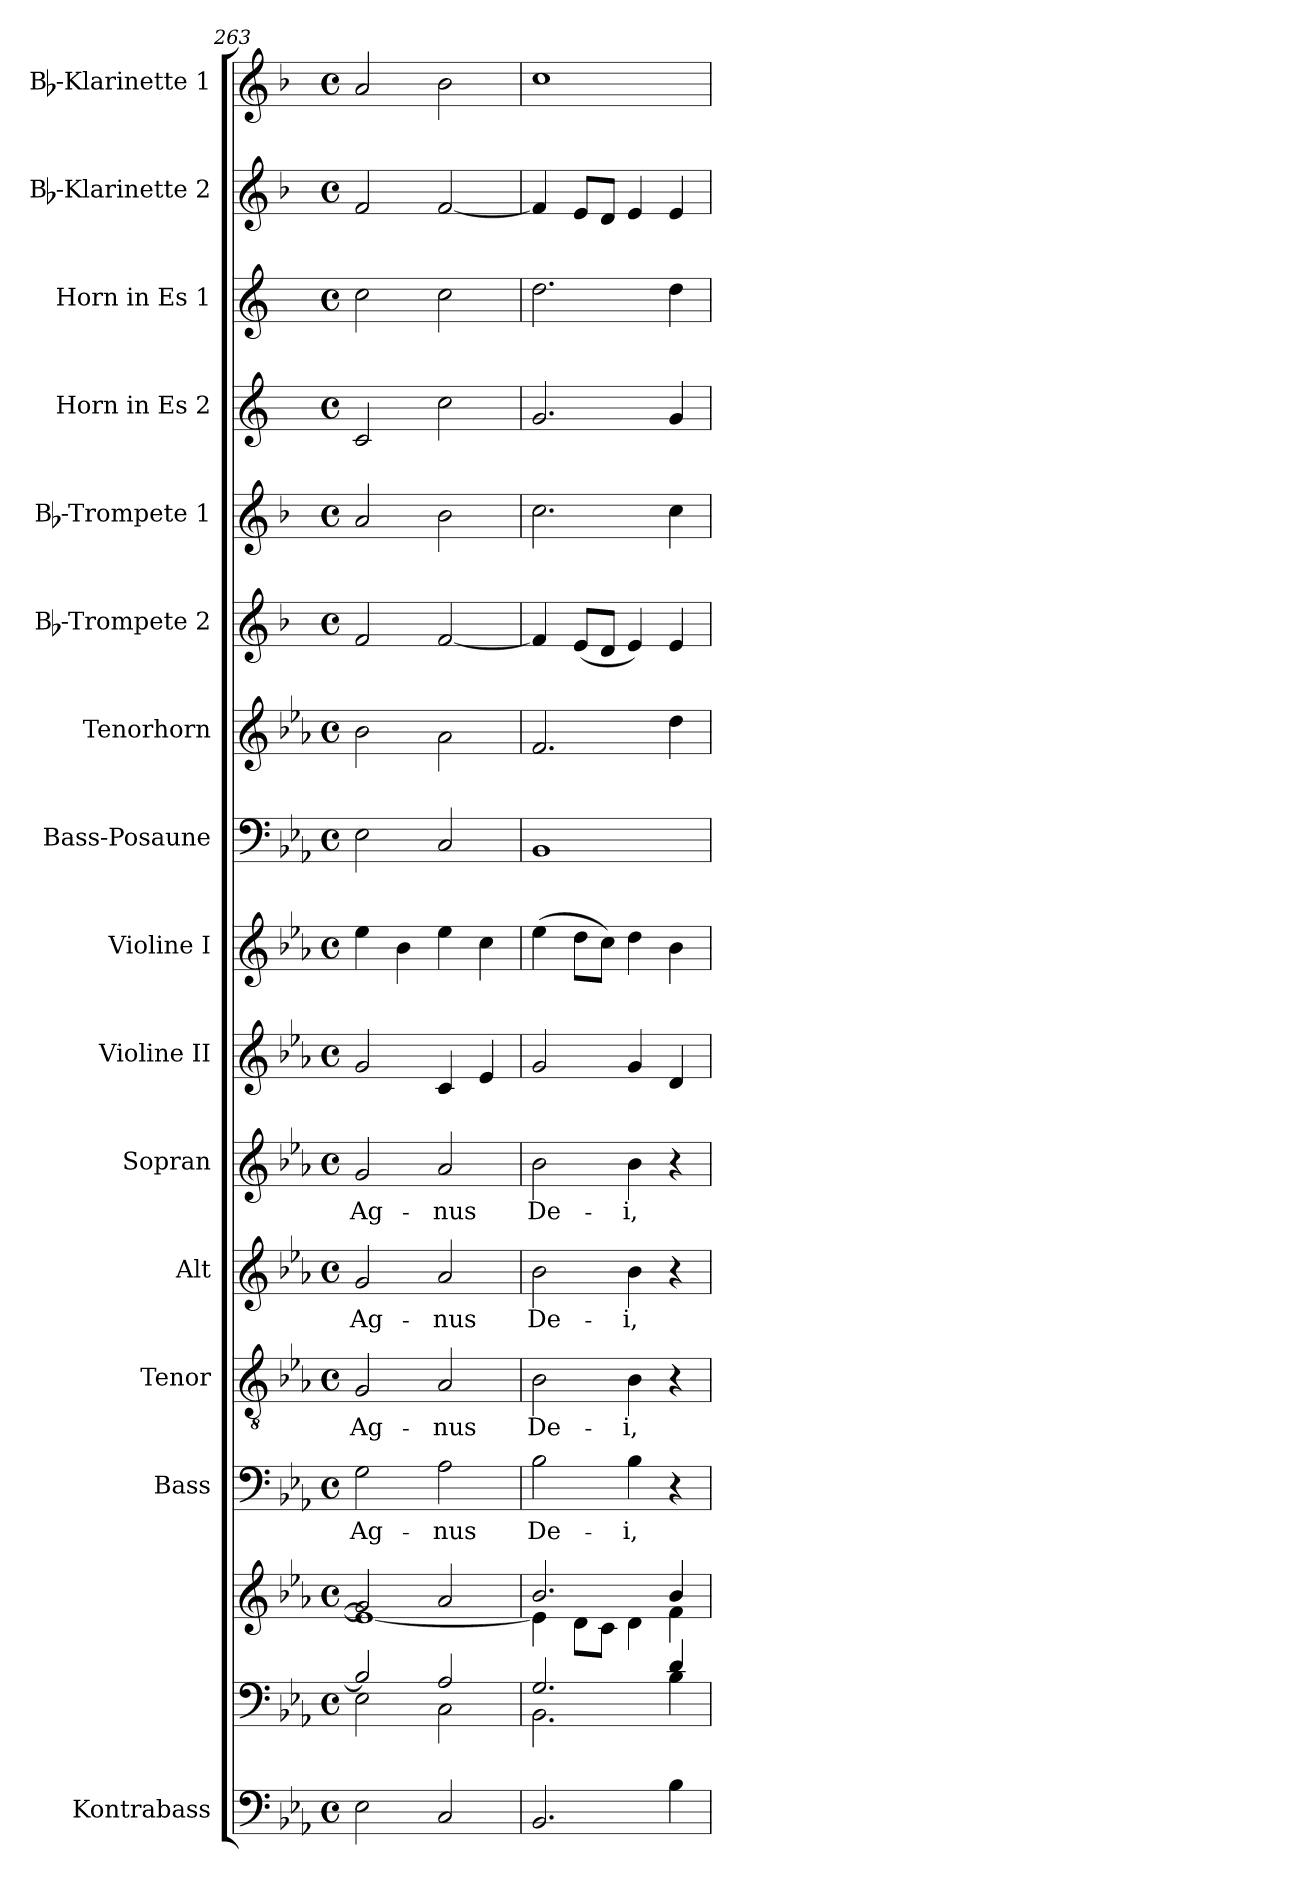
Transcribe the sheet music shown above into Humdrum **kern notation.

**kern	**kern	**kern	**kern	**text	**kern	**text	**kern	**text	**kern	**text	**kern	**kern	**kern	**kern	**kern	**kern	**kern	**kern	**kern	**kern
*part16	*part15	*part15	*part14	*part14	*part13	*part13	*part12	*part12	*part11	*part11	*part10	*part9	*part8	*part7	*part6	*part5	*part4	*part3	*part2	*part1
*staff17	*staff16	*staff15	*staff14	*staff14	*staff13	*staff13	*staff12	*staff12	*staff11	*staff11	*staff10	*staff9	*staff8	*staff7	*staff6	*staff5	*staff4	*staff3	*staff2	*staff1
*I"Kontrabass	*	*	*I"Bass	*	*I"Tenor	*	*I"Alt	*	*I"Sopran	*	*I"Violine II	*I"Violine I	*I"Bass-Posaune	*I"Tenorhorn	*I"Bb-Trompete 2	*I"Bb-Trompete 1	*I"Horn in Es 2	*I"Horn in Es 1	*I"Bb-Klarinette 2	*I"Bb-Klarinette 1
*I'Kb.	*	*	*I'B.	*	*I'T.	*	*I'A.	*	*I'S.	*	*I'Vl. II	*I'Vl. I	*I'B. Pos.	*I'T. Hrn.	*I'Bb Trp. 2	*I'Bb Trp. 1	*	*	*I'Bb Kl. 2	*I'Bb Kl. 1
!!LO:PB:g=z
*clefF4	*clefF4	*clefG2	*clefF4	*	*clefGv2	*	*clefG2	*	*clefG2	*	*clefG2	*clefG2	*clefF4	*clefG2	*clefG2	*clefG2	*clefG2	*clefG2	*clefG2	*clefG2
*ITrd7c12	*	*	*	*	*	*	*	*	*	*	*	*	*	*ITrd8c14	*ITrd1c2	*ITrd1c2	*ITrd5c9	*ITrd5c9	*ITrd1c2	*ITrd1c2
*k[b-e-a-]	*k[b-e-a-]	*k[b-e-a-]	*k[b-e-a-]	*	*k[b-e-a-]	*	*k[b-e-a-]	*	*k[b-e-a-]	*	*k[b-e-a-]	*k[b-e-a-]	*k[b-e-a-]	*k[b-e-a-]	*k[b-e-a-]	*k[b-e-a-]	*k[b-e-a-]	*k[b-e-a-]	*k[b-e-a-]	*k[b-e-a-]
*E-:	*E-:	*E-:	*E-:	*	*E-:	*	*E-:	*	*E-:	*	*E-:	*E-:	*E-:	*E-:	*E-:	*E-:	*E-:	*E-:	*E-:	*E-:
*M4/4	*M4/4	*M4/4	*M4/4	*	*M4/4	*	*M4/4	*	*M4/4	*	*M4/4	*M4/4	*M4/4	*M4/4	*M4/4	*M4/4	*M4/4	*M4/4	*M4/4	*M4/4
*met(c)	*met(c)	*met(c)	*met(c)	*	*met(c)	*	*met(c)	*	*met(c)	*	*met(c)	*met(c)	*met(c)	*met(c)	*met(c)	*met(c)	*met(c)	*met(c)	*met(c)	*met(c)
=263	=263	=263	=263	=263	=263	=263	=263	=263	=263	=263	=263	=263	=263	=263	=263	=263	=263	=263	=263	=263
*	*^	*^	*	*	*	*	*	*	*	*	*	*	*	*	*	*	*	*	*	*
!	!	!	!	!	!	!LO:LY:b	!	!LO:LY:b	!	!LO:LY:b	!	!LO:LY:b	!	!	!	!	!	!	!	!	!	!
2EE-\	2B-/]	2E-\	2g/]	1e-_	2G\	Ag-	2G/	Ag-	2g/	Ag-	2g/	Ag-	2g/	4ee-\	2E-\	2B-\	2e-/	2g/	2E-/	2e-\	2e-/	2g/
.	.	.	.	.	.	.	.	.	.	.	.	.	.	4b-\	.	.	.	.	.	.	.	.
!	!	!	!	!	!	!LO:LY:b	!	!LO:LY:b	!	!LO:LY:b	!	!LO:LY:b	!	!	!	!	!	!	!	!	!	!
2CC/	2A-/	2C\	2a-/	.	2A-\	-nus	2A-/	-nus	2a-/	-nus	2a-/	-nus	4c/	4ee-\	2C/	2A-\	[2e-/	2a-\	2e-\	2e-\	[2e-/	2a-\
.	.	.	.	.	.	.	.	.	.	.	.	.	4e-/	4cc\	.	.	.	.	.	.	.	.
=264	=264	=264	=264	=264	=264	=264	=264	=264	=264	=264	=264	=264	=264	=264	=264	=264	=264	=264	=264	=264	=264	=264
!	!	!	!	!	!	!LO:LY:b	!	!LO:LY:b	!	!LO:LY:b	!	!LO:LY:b	!	!	!	!	!	!	!	!	!	!
2.BBB-/	2.G/	2.BB-\	2.b-/	4e-\]	2B-\	De-	2B-\	De-	2b-\	De-	2b-\	De-	2g/	(>4ee-\	1BB-	2.F/	4e-/]	2.b-\	2.B-/	2.f\	4e-/]	1b-
.	.	.	.	8d\L	.	.	.	.	.	.	.	.	.	8dd\L	.	.	(<8d/L	.	.	.	8d/L	.
.	.	.	.	8c\J	.	.	.	.	.	.	.	.	.	8cc\J)	.	.	8c/J	.	.	.	8c/J	.
!	!	!	!	!	!	!LO:LY:b	!	!LO:LY:b	!	!LO:LY:b	!	!LO:LY:b	!	!	!	!	!	!	!	!	!	!
.	.	.	.	4d\	4B-\	-i,	4B-\	-i,	4b-\	-i,	4b-\	-i,	4g/	4dd\	.	.	4d/)	.	.	.	4d/	.
4BB-\	4d/	4B-\	4b-/	4f\	4r	.	4r	.	4r	.	4r	.	4d/	4b-\	.	4d\	4d/	4b-\	4B-/	4f\	4d/	.
*	*v	*v	*	*	*	*	*	*	*	*	*	*	*	*	*	*	*	*	*	*	*	*
*	*	*v	*v	*	*	*	*	*	*	*	*	*	*	*	*	*	*	*	*	*	*
=	=	=	=	=	=	=	=	=	=	=	=	=	=	=	=	=	=	=	=	=
*-	*-	*-	*-	*-	*-	*-	*-	*-	*-	*-	*-	*-	*-	*-	*-	*-	*-	*-	*-	*-
